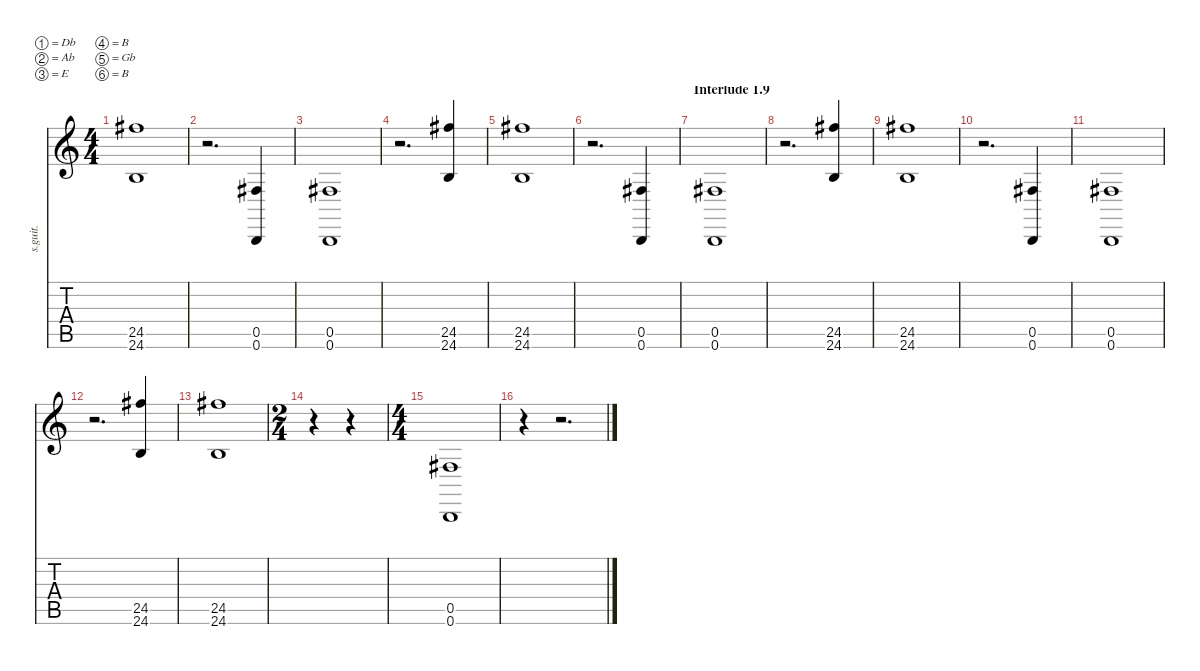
\defaultSystemsLayout 4
\hideDynamics
\bracketExtendMode nobrackets
\track ("Craig Jones" "s.guit.") {instrument lead2sawtooth}
\staff {score tabs}
\tuning (Db6 Ab3 E3 B2 Gb2 B0)
\displaytranspose 12
\ts (4 4)
\tempo (200 hide)
\clef g2
\ks c
(24.5{acc #} 24.6).1{lyrics (0 "") lyrics (1 "") lyrics (2 "") lyrics (3 "") lyrics (4 "") dy f} |
r.2{d} (0.5{acc #} 0.6).4{lyrics (0 "") lyrics (1 "") lyrics (2 "") lyrics (3 "") lyrics (4 "")} |
(0.5{acc #} 0.6).1{lyrics (0 "") lyrics (1 "") lyrics (2 "") lyrics (3 "") lyrics (4 "")} |
r.2{d} (24.5{acc #} 24.6).4{lyrics (0 "") lyrics (1 "") lyrics (2 "") lyrics (3 "") lyrics (4 "")} |
(24.5{acc #} 24.6).1{lyrics (0 "") lyrics (1 "") lyrics (2 "") lyrics (3 "") lyrics (4 "")} |
r.2{d} (0.5{acc #} 0.6).4{lyrics (0 "") lyrics (1 "") lyrics (2 "") lyrics (3 "") lyrics (4 "")} |
\section ("" "Interlude 1.9")
(0.5{acc #} 0.6).1{lyrics (0 "") lyrics (1 "") lyrics (2 "") lyrics (3 "") lyrics (4 "")} |
r.2{d} (24.5{acc #} 24.6).4{lyrics (0 "") lyrics (1 "") lyrics (2 "") lyrics (3 "") lyrics (4 "")} |
(24.5{acc #} 24.6).1{lyrics (0 "") lyrics (1 "") lyrics (2 "") lyrics (3 "") lyrics (4 "")} |
r.2{d} (0.5{acc #} 0.6).4{lyrics (0 "") lyrics (1 "") lyrics (2 "") lyrics (3 "") lyrics (4 "")} |
(0.5{acc #} 0.6).1{lyrics (0 "") lyrics (1 "") lyrics (2 "") lyrics (3 "") lyrics (4 "")} |
r.2{d} (24.5{acc #} 24.6).4{lyrics (0 "") lyrics (1 "") lyrics (2 "") lyrics (3 "") lyrics (4 "")} |
(24.5{acc #} 24.6).1{lyrics (0 "") lyrics (1 "") lyrics (2 "") lyrics (3 "") lyrics (4 "")} |
\ts (2 4)
\beaming (8 2 2 2 2)
\tempo (190 hide)
r.4 r.4 |
\ts (4 4)
\beaming (8 2 2 2 2)
\tempo (150 hide)
(0.5{acc #} 0.6).1{lyrics (0 "") lyrics (1 "") lyrics (2 "") lyrics (3 "") lyrics (4 "")} |
r.4 r.2{d}
